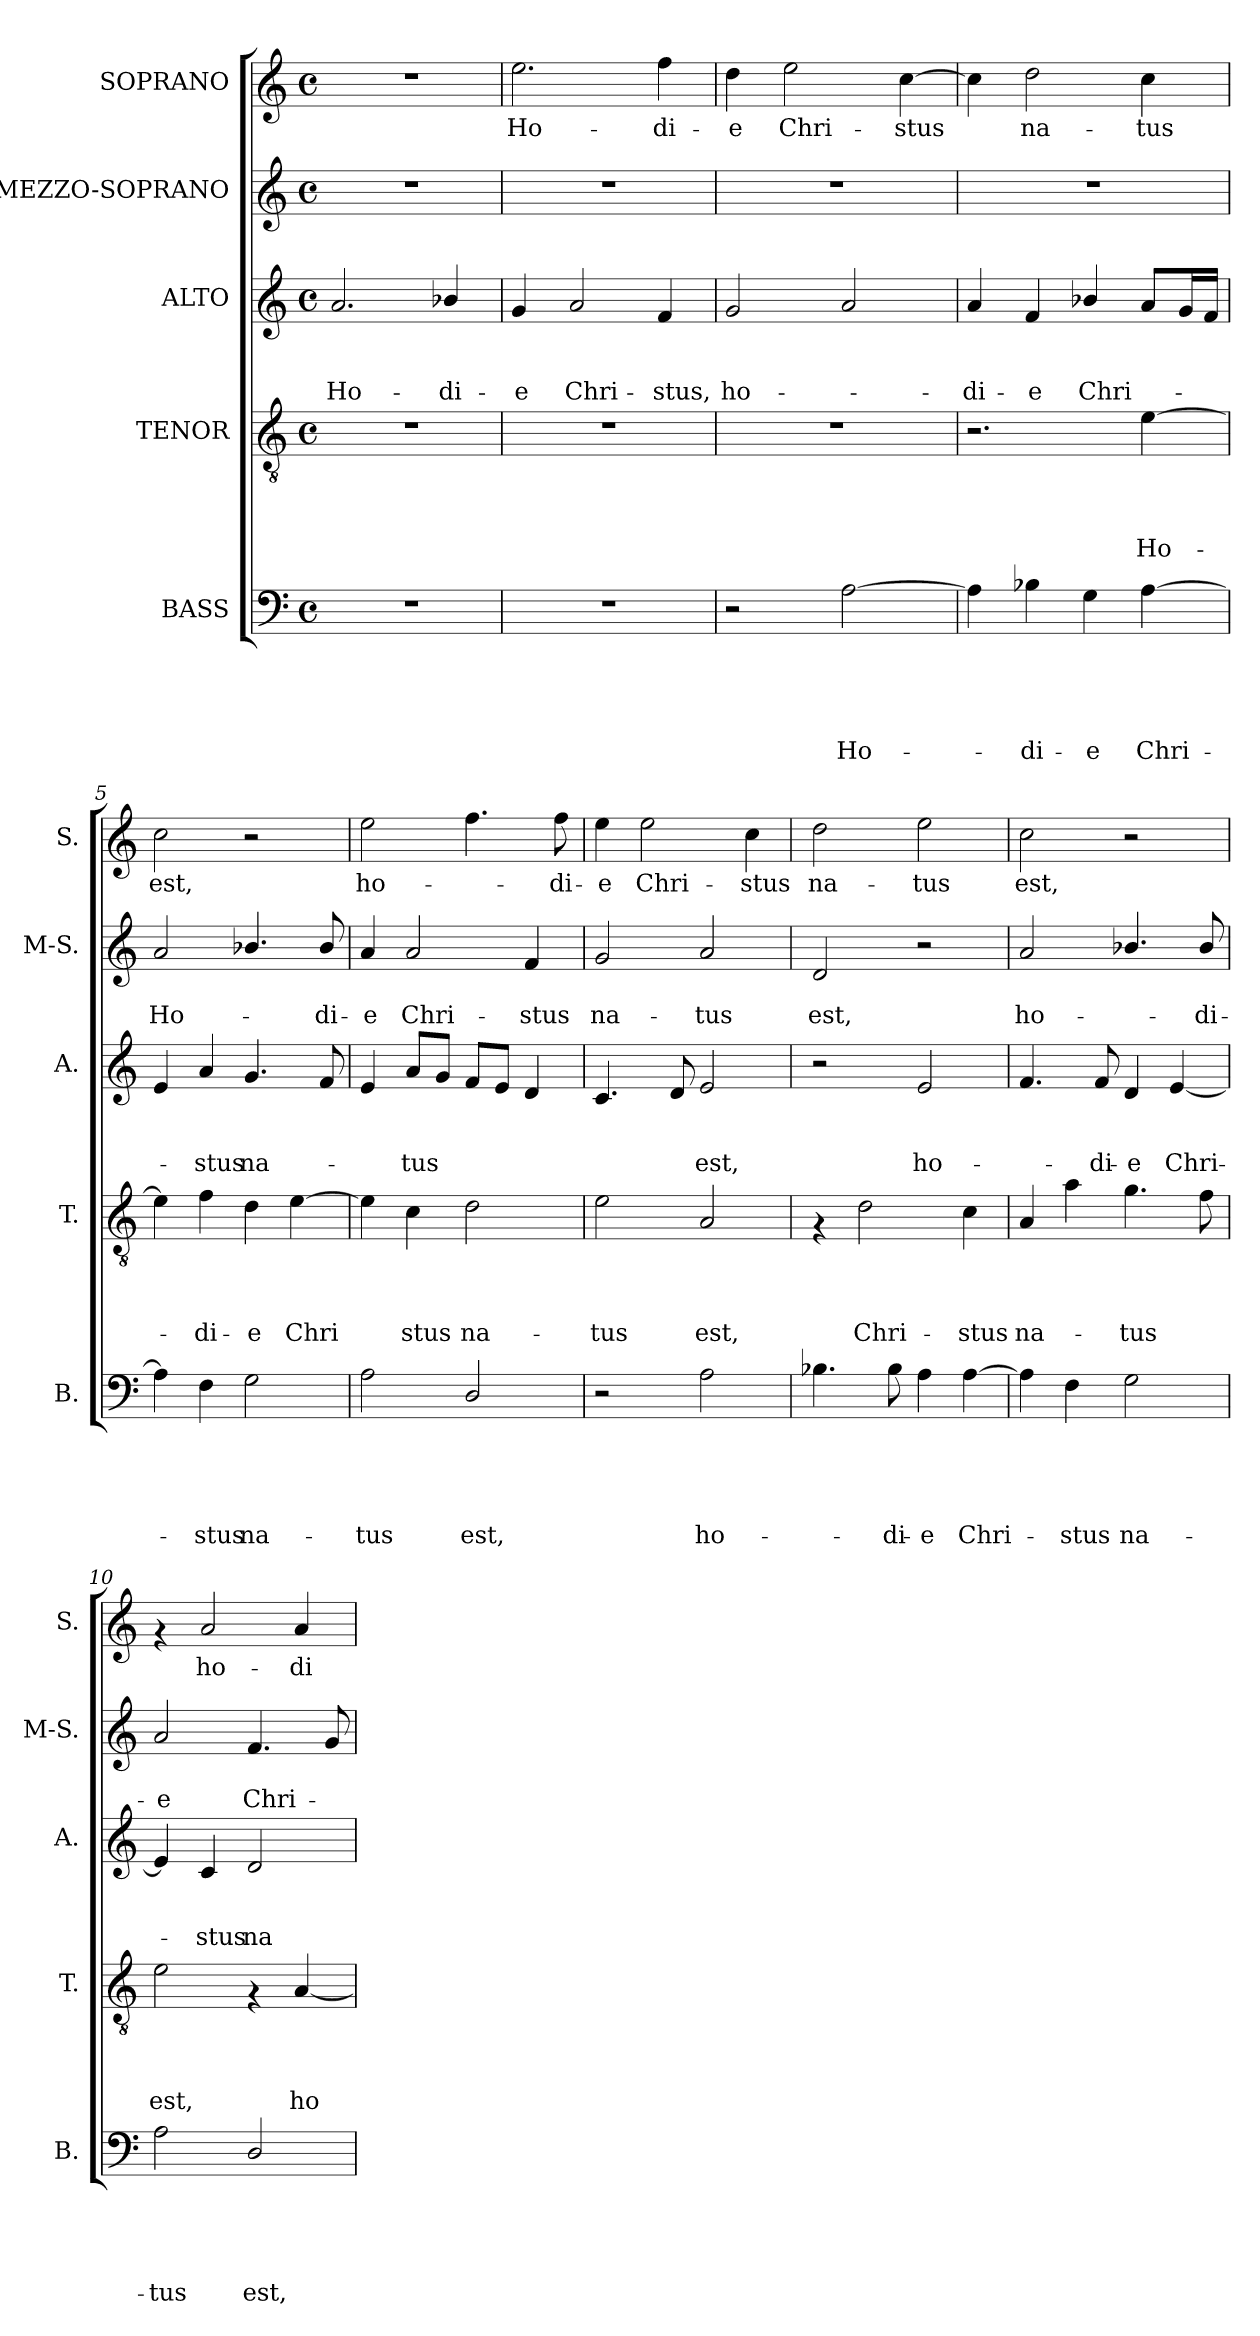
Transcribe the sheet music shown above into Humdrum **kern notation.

**kern	**text	**text	**text	**text	**text	**kern	**text	**text	**text	**text	**kern	**text	**text	**text	**kern	**text	**text	**kern	**text
*part5	*part5	*part5	*part5	*part5	*part5	*part4	*part4	*part4	*part4	*part4	*part3	*part3	*part3	*part3	*part2	*part2	*part2	*part1	*part1
*staff5	*staff5	*staff5	*staff5	*staff5	*staff5	*staff4	*staff4	*staff4	*staff4	*staff4	*staff3	*staff3	*staff3	*staff3	*staff2	*staff2	*staff2	*staff1	*staff1
*I"BASS	*	*	*	*	*	*I"TENOR	*	*	*	*	*I"ALTO	*	*	*	*I"MEZZO-SOPRANO	*	*	*I"SOPRANO	*
*I'B.	*	*	*	*	*	*I'T.	*	*	*	*	*I'A.	*	*	*	*I'M-S.	*	*	*I'S.	*
*clefF4	*	*	*	*	*	*clefGv2	*	*	*	*	*clefG2	*	*	*	*clefG2	*	*	*clefG2	*
*k[]	*	*	*	*	*	*k[]	*	*	*	*	*k[]	*	*	*	*k[]	*	*	*k[]	*
*C:	*	*	*	*	*	*C:	*	*	*	*	*C:	*	*	*	*C:	*	*	*C:	*
*M4/4	*	*	*	*	*	*M4/4	*	*	*	*	*M4/4	*	*	*	*M4/4	*	*	*M4/4	*
*met(c)	*	*	*	*	*	*met(c)	*	*	*	*	*met(c)	*	*	*	*met(c)	*	*	*met(c)	*
=1	=1	=1	=1	=1	=1	=1	=1	=1	=1	=1	=1	=1	=1	=1	=1	=1	=1	=1	=1
!	!	!	!	!	!	!	!	!	!	!	!	!	!	!LO:LY:b	!	!	!	!	!
1r	.	.	.	.	.	1r	.	.	.	.	2.a/	.	.	Ho-	1r	.	.	1r	.
!	!	!	!	!	!	!	!	!	!	!	!	!	!	!LO:LY:b	!	!	!	!	!
.	.	.	.	.	.	.	.	.	.	.	4b-X/	.	.	-di-	.	.	.	.	.
=2	=2	=2	=2	=2	=2	=2	=2	=2	=2	=2	=2	=2	=2	=2	=2	=2	=2	=2	=2
!	!	!	!	!	!	!	!	!	!	!	!	!	!	!LO:LY:b	!	!	!	!	!LO:LY:b
1r	.	.	.	.	.	1r	.	.	.	.	4g/	.	.	-e	1r	.	.	2.ee\	Ho-
!	!	!	!	!	!	!	!	!	!	!	!	!	!	!LO:LY:b	!	!	!	!	!
.	.	.	.	.	.	.	.	.	.	.	2a/	.	.	Chri-	.	.	.	.	.
!	!	!	!	!	!	!	!	!	!	!	!	!	!	!LO:LY:b	!	!	!	!	!LO:LY:b
.	.	.	.	.	.	.	.	.	.	.	4f/	.	.	-stus,	.	.	.	4ff\	-di-
=3	=3	=3	=3	=3	=3	=3	=3	=3	=3	=3	=3	=3	=3	=3	=3	=3	=3	=3	=3
!	!	!	!	!	!	!	!	!	!	!	!	!	!	!LO:LY:b	!	!	!	!	!LO:LY:b
2r	.	.	.	.	.	1r	.	.	.	.	2g/	.	.	ho-	1r	.	.	4dd\	-e
!	!	!	!	!	!	!	!	!	!	!	!	!	!	!	!	!	!	!	!LO:LY:b
.	.	.	.	.	.	.	.	.	.	.	.	.	.	.	.	.	.	2ee\	Chri-
!	!	!	!	!	!LO:LY:b	!	!	!	!	!	!	!	!	!	!	!	!	!	!
[>2A\	.	.	.	.	Ho-	.	.	.	.	.	2a/	.	.	.	.	.	.	.	.
!	!	!	!	!	!	!	!	!	!	!	!	!	!	!	!	!	!	!	!LO:LY:b
.	.	.	.	.	.	.	.	.	.	.	.	.	.	.	.	.	.	[>4cc\	-stus
=4	=4	=4	=4	=4	=4	=4	=4	=4	=4	=4	=4	=4	=4	=4	=4	=4	=4	=4	=4
!	!	!	!	!	!	!	!	!	!	!	!	!	!	!LO:LY:b	!	!	!	!	!
4A\]	.	.	.	.	.	2.r	.	.	.	.	4a/	.	.	-di-	1r	.	.	4cc\]	.
!	!	!	!	!	!LO:LY:b	!	!	!	!	!	!	!	!	!LO:LY:b	!	!	!	!	!LO:LY:b
4B-X\	.	.	.	.	-di-	.	.	.	.	.	4f/	.	.	-e	.	.	.	2dd\	na-
!	!	!	!	!	!LO:LY:b	!	!	!	!	!	!	!	!	!LO:LY:b	!	!	!	!	!
4G\	.	.	.	.	-e	.	.	.	.	.	4b-X/	.	.	Chri-	.	.	.	.	.
!	!	!	!	!	!LO:LY:b	!	!	!	!	!LO:LY:b	!	!	!	!	!	!	!	!	!LO:LY:b
[>4A\	.	.	.	.	Chri-	[>4e\	.	.	.	Ho-	8a/L	.	.	.	.	.	.	4cc\	-tus
.	.	.	.	.	.	.	.	.	.	.	16g/L	.	.	.	.	.	.	.	.
.	.	.	.	.	.	.	.	.	.	.	16f/JJ	.	.	.	.	.	.	.	.
=5	=5	=5	=5	=5	=5	=5	=5	=5	=5	=5	=5	=5	=5	=5	=5	=5	=5	=5	=5
!	!	!	!	!	!	!	!	!	!	!	!	!	!	!	!	!	!LO:LY:b	!	!LO:LY:b
4A\]	.	.	.	.	.	4e\]	.	.	.	.	4e/	.	.	.	2a/	.	Ho-	2cc\	est,
!	!	!	!	!	!LO:LY:b	!	!	!	!	!LO:LY:b	!	!	!	!LO:LY:b	!	!	!	!	!
4F\	.	.	.	.	-stus	4f\	.	.	.	-di-	4a/	.	.	-stus	.	.	.	.	.
!	!	!	!	!	!LO:LY:b	!	!	!	!	!LO:LY:b	!	!	!	!LO:LY:b	!	!	!	!	!
2G\	.	.	.	.	na-	4d\	.	.	.	-e	4.g/	.	.	na-	4.b-X/	.	.	2r	.
!	!	!	!	!	!	!	!	!	!	!LO:LY:b	!	!	!	!	!	!	!	!	!
.	.	.	.	.	.	[<4e\	.	.	.	Chri	.	.	.	.	.	.	.	.	.
!	!	!	!	!	!	!	!	!	!	!	!	!	!	!	!	!	!LO:LY:b	!	!
.	.	.	.	.	.	.	.	.	.	.	8f/	.	.	.	8b-/	.	-di-	.	.
!!LO:PB:g=z
=6	=6	=6	=6	=6	=6	=6	=6	=6	=6	=6	=6	=6	=6	=6	=6	=6	=6	=6	=6
!	!	!	!	!	!LO:LY:b	!	!	!	!	!	!	!	!	!	!	!	!LO:LY:b	!	!LO:LY:b
2A\	.	.	.	.	-tus	4e\]	.	.	.	.	4e/	.	.	.	4a/	.	-e	2ee\	ho-
!	!	!	!	!	!	!	!	!	!	!LO:LY:b	!	!	!	!LO:LY:b	!	!	!LO:LY:b	!	!
.	.	.	.	.	.	4c\	.	.	.	stus	8a/L	.	.	-tus	2a/	.	Chri-	.	.
.	.	.	.	.	.	.	.	.	.	.	8g/J	.	.	.	.	.	.	.	.
!	!	!	!	!	!LO:LY:b	!	!	!	!	!LO:LY:b	!	!	!	!	!	!	!	!	!
2D/	.	.	.	.	est,	2d\	.	.	.	na-	8f/L	.	.	.	.	.	.	4.ff\	.
.	.	.	.	.	.	.	.	.	.	.	8e/J	.	.	.	.	.	.	.	.
!	!	!	!	!	!	!	!	!	!	!	!	!	!	!	!	!	!LO:LY:b	!	!
.	.	.	.	.	.	.	.	.	.	.	4d/	.	.	.	4f/	.	-stus	.	.
!	!	!	!	!	!	!	!	!	!	!	!	!	!	!	!	!	!	!	!LO:LY:b
.	.	.	.	.	.	.	.	.	.	.	.	.	.	.	.	.	.	8ff\	-di-
=7	=7	=7	=7	=7	=7	=7	=7	=7	=7	=7	=7	=7	=7	=7	=7	=7	=7	=7	=7
!	!	!	!	!	!	!	!	!	!	!LO:LY:b	!	!	!	!	!	!	!LO:LY:b	!	!LO:LY:b
2r	.	.	.	.	.	2e\	.	.	.	-tus	4.c/	.	.	.	2g/	.	na-	4ee\	-e
!	!	!	!	!	!	!	!	!	!	!	!	!	!	!	!	!	!	!	!LO:LY:b
.	.	.	.	.	.	.	.	.	.	.	.	.	.	.	.	.	.	2ee\	Chri-
.	.	.	.	.	.	.	.	.	.	.	8d/	.	.	.	.	.	.	.	.
!	!	!	!	!	!LO:LY:b	!	!	!	!	!LO:LY:b	!	!	!	!LO:LY:b	!	!	!LO:LY:b	!	!
2A\	.	.	.	.	ho-	2A/	.	.	.	est,	2e/	.	.	est,	2a/	.	-tus	.	.
!	!	!	!	!	!	!	!	!	!	!	!	!	!	!	!	!	!	!	!LO:LY:b
.	.	.	.	.	.	.	.	.	.	.	.	.	.	.	.	.	.	4cc\	-stus
=8	=8	=8	=8	=8	=8	=8	=8	=8	=8	=8	=8	=8	=8	=8	=8	=8	=8	=8	=8
!	!	!	!	!	!	!	!	!	!	!	!	!	!	!	!	!	!LO:LY:b	!	!LO:LY:b
4.B-X\	.	.	.	.	.	4rF	.	.	.	.	2r	.	.	.	2d/	.	est,	2dd\	na-
!	!	!	!	!	!	!	!	!	!	!LO:LY:b	!	!	!	!	!	!	!	!	!
.	.	.	.	.	.	2d\	.	.	.	Chri-	.	.	.	.	.	.	.	.	.
!	!	!	!	!	!LO:LY:b	!	!	!	!	!	!	!	!	!	!	!	!	!	!
8B-\	.	.	.	.	-di-	.	.	.	.	.	.	.	.	.	.	.	.	.	.
!	!	!	!	!	!LO:LY:b	!	!	!	!	!	!	!	!	!LO:LY:b	!	!	!	!	!LO:LY:b
4A\	.	.	.	.	-e	.	.	.	.	.	2e/	.	.	ho-	2r	.	.	2ee\	-tus
!	!	!	!	!	!LO:LY:b	!	!	!	!	!LO:LY:b	!	!	!	!	!	!	!	!	!
[>4A\	.	.	.	.	Chri-	4c\	.	.	.	-stus	.	.	.	.	.	.	.	.	.
=9	=9	=9	=9	=9	=9	=9	=9	=9	=9	=9	=9	=9	=9	=9	=9	=9	=9	=9	=9
!	!	!	!	!	!	!	!	!	!	!LO:LY:b	!	!	!	!	!	!	!LO:LY:b	!	!LO:LY:b
4A\]	.	.	.	.	.	4A/	.	.	.	na-	4.f/	.	.	.	2a/	.	ho-	2cc\	est,
!	!	!	!	!	!LO:LY:b	!	!	!	!	!	!	!	!	!	!	!	!	!	!
4F\	.	.	.	.	-stus	4a\	.	.	.	.	.	.	.	.	.	.	.	.	.
!	!	!	!	!	!	!	!	!	!	!	!	!	!	!LO:LY:b	!	!	!	!	!
.	.	.	.	.	.	.	.	.	.	.	8f/	.	.	-di-	.	.	.	.	.
!	!	!	!	!	!LO:LY:b	!	!	!	!	!LO:LY:b	!	!	!	!LO:LY:b	!	!	!	!	!
2G\	.	.	.	.	na-	4.g\	.	.	.	-tus	4d/	.	.	-e	4.b-X/	.	.	2r	.
!	!	!	!	!	!	!	!	!	!	!	!	!	!	!LO:LY:b	!	!	!	!	!
.	.	.	.	.	.	.	.	.	.	.	[<4e/	.	.	Chri-	.	.	.	.	.
!	!	!	!	!	!	!	!	!	!	!	!	!	!	!	!	!	!LO:LY:b	!	!
.	.	.	.	.	.	8f\	.	.	.	.	.	.	.	.	8b-/	.	-di-	.	.
=10	=10	=10	=10	=10	=10	=10	=10	=10	=10	=10	=10	=10	=10	=10	=10	=10	=10	=10	=10
!	!	!	!	!	!LO:LY:b	!	!	!	!	!LO:LY:b	!	!	!	!	!	!	!LO:LY:b	!	!
2A\	.	.	.	.	-tus	2e\	.	.	.	est,	4e/]	.	.	.	2a/	.	-e	4rf	.
!	!	!	!	!	!	!	!	!	!	!	!	!	!	!LO:LY:b	!	!	!	!	!LO:LY:b
.	.	.	.	.	.	.	.	.	.	.	4c/	.	.	-stus	.	.	.	2a/	ho-
!	!	!	!	!	!LO:LY:b	!	!	!	!	!	!	!	!	!LO:LY:b	!	!	!LO:LY:b	!	!
2D/	.	.	.	.	est,	4rF	.	.	.	.	2d/	.	.	na-	4.f/	.	Chri-	.	.
!	!	!	!	!	!	!	!	!	!	!LO:LY:b	!	!	!	!	!	!	!	!	!LO:LY:b
.	.	.	.	.	.	[<4A/	.	.	.	ho-	.	.	.	.	.	.	.	4a/	-di-
.	.	.	.	.	.	.	.	.	.	.	.	.	.	.	8g/	.	.	.	.
=	=	=	=	=	=	=	=	=	=	=	=	=	=	=	=	=	=	=	=
*-	*-	*-	*-	*-	*-	*-	*-	*-	*-	*-	*-	*-	*-	*-	*-	*-	*-	*-	*-
